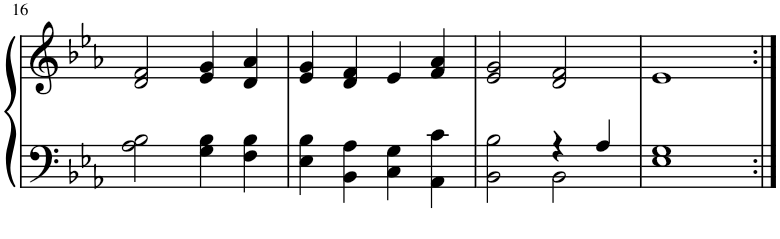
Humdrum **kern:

**kern	**kern
*part1	*part1
*staff2	*staff1
*I"Piano	*
*I'Pno.	*
!!LO:PB:g=z
*clefF4	*clefG2
*k[b-e-a-]	*k[b-e-a-]
*M4/4	*M4/4
=16	=16
2A-\ 2B-\	2d/ 2f/
4G\ 4B-\	4e-/ 4g/
4F\ 4B-\	4d/ 4a-/
=17	=17
4E-\ 4B-\	4e-/ 4g/
4BB-\ 4A-\	4d/ 4f/
4C\ 4G\	4e-/
4AA-\ 4c\	4f/ 4a-/
=18	=18
*^	*
2ryy	2BB-\ 2B-\	2e-/ 2g/
4r	2BB-\	2d/ 2f/
4A-/	.	.
*v	*v	*
=19	=19
1E- 1G	1e-
=:|!	=:|!
*-	*-
